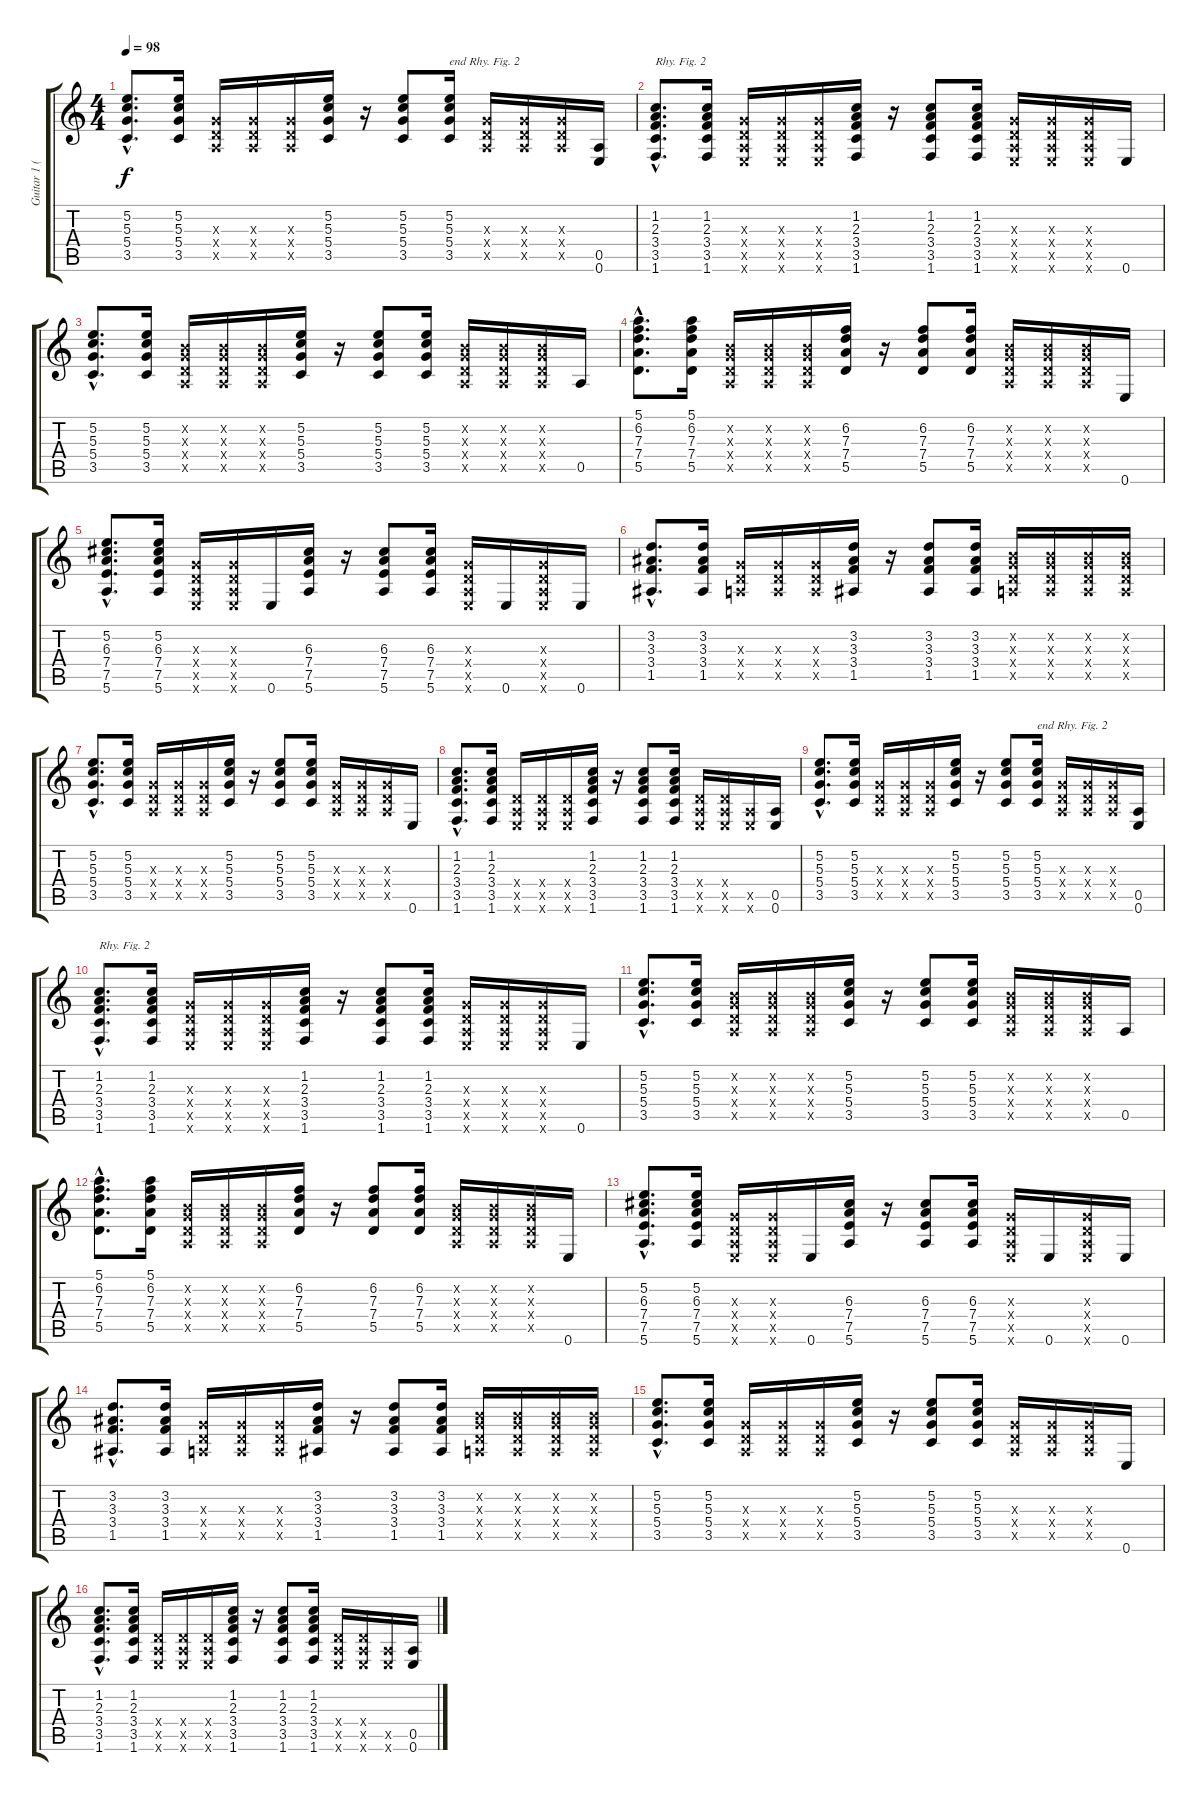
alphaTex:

\track ("Guitar 1 (acous.)" "Guitar 1 (") {instrument acousticguitarsteel}
\staff {score tabs}
\tuning (E4 B3 G3 D3 A2 E2) {hide}
\ts (4 4)
\tempo 98
\clef g2
\ks c
(5.2{hac} 5.3{hac} 5.4{hac} 3.5{hac}).8{d dy f} (5.2 5.3 5.4 3.5).16 (0.3{x} 0.4{x} 0.5{x}).16 (0.3{x} 0.4{x} 0.5{x}).16 (0.3{x} 0.4{x} 0.5{x}).16 (5.2 5.3 5.4 3.5).16 r.16 (5.2 5.3 5.4 3.5).8 (5.2 5.3 5.4 3.5).16{txt "end Rhy. Fig. 2"} (0.3{x} 0.4{x} 0.5{x}).16 (0.3{x} 0.4{x} 0.5{x}).16 (0.3{x} 0.4{x} 0.5{x}).16 (0.5 0.6).16 |
(1.2{hac} 2.3{hac} 3.4{hac} 3.5{hac} 1.6{hac}).8{d txt "Rhy. Fig. 2"} (1.2 2.3 3.4 3.5 1.6).16 (0.3{x} 0.4{x} 0.5{x} 0.6{x}).16 (0.3{x} 0.4{x} 0.5{x} 0.6{x}).16 (0.3{x} 0.4{x} 0.5{x} 0.6{x}).16 (1.2 2.3 3.4 3.5 1.6).16 r.16 (1.2 2.3 3.4 3.5 1.6).8 (1.2 2.3 3.4 3.5 1.6).16 (0.3{x} 0.4{x} 0.5{x} 0.6{x}).16 (0.3{x} 0.4{x} 0.5{x} 0.6{x}).16 (0.3{x} 0.4{x} 0.5{x} 0.6{x}).16 0.6.16 |
(5.2{hac} 5.3{hac} 5.4{hac} 3.5{hac}).8{d} (5.2 5.3 5.4 3.5).16 (0.2{x} 0.3{x} 0.4{x} 0.5{x}).16 (0.2{x} 0.3{x} 0.4{x} 0.5{x}).16 (0.2{x} 0.3{x} 0.4{x} 0.5{x}).16 (5.2 5.3 5.4 3.5).16 r.16 (5.2 5.3 5.4 3.5).8 (5.2 5.3 5.4 3.5).16 (0.2{x} 0.3{x} 0.4{x} 0.5{x}).16 (0.2{x} 0.3{x} 0.4{x} 0.5{x}).16 (0.2{x} 0.3{x} 0.4{x} 0.5{x}).16 0.5.16 |
(5.1{hac} 6.2{hac} 7.3{hac} 7.4{hac} 5.5{hac}).8{d} (5.1 6.2 7.3 7.4 5.5).16 (0.2{x} 0.3{x} 0.4{x} 0.5{x}).16 (0.2{x} 0.3{x} 0.4{x} 0.5{x}).16 (0.2{x} 0.3{x} 0.4{x} 0.5{x}).16 (6.2 7.3 7.4 5.5).16 r.16 (6.2 7.3 7.4 5.5).8 (6.2 7.3 7.4 5.5).16 (0.2{x} 0.3{x} 0.4{x} 0.5{x}).16 (0.2{x} 0.3{x} 0.4{x} 0.5{x}).16 (0.2{x} 0.3{x} 0.4{x} 0.5{x}).16 0.6.16 |
(5.2{hac} 6.3{hac} 7.4{hac} 7.5{hac} 5.6{hac}).8{d} (5.2 6.3 7.4 7.5 5.6).16 (0.3{x} 0.4{x} 0.5{x} 0.6{x}).16 (0.3{x} 0.4{x} 0.5{x} 0.6{x}).16 0.6.16 (6.3 7.4 7.5 5.6).16 r.16 (6.3 7.4 7.5 5.6).8 (6.3 7.4 7.5 5.6).16 (0.3{x} 0.4{x} 0.5{x} 0.6{x}).16 0.6.16 (0.3{x} 0.4{x} 0.5{x} 0.6{x}).16 0.6.16 |
(3.2{hac} 3.3{hac} 3.4{hac} 1.5{hac}).8{d} (3.2 3.3 3.4 1.5).16 (0.3{x} 0.4{x} 0.5{x}).16 (0.3{x} 0.4{x} 0.5{x}).16 (0.3{x} 0.4{x} 0.5{x}).16 (3.2 3.3 3.4 1.5).16 r.16 (3.2 3.3 3.4 1.5).8 (3.2 3.3 3.4 1.5).16 (0.2{x} 0.3{x} 0.4{x} 0.5{x}).16 (0.2{x} 0.3{x} 0.4{x} 0.5{x}).16 (0.2{x} 0.3{x} 0.4{x} 0.5{x}).16 (0.2{x} 0.3{x} 0.4{x} 0.5{x}).16 |
(5.2{hac} 5.3{hac} 5.4{hac} 3.5{hac}).8{d} (5.2 5.3 5.4 3.5).16 (0.3{x} 0.4{x} 0.5{x}).16 (0.3{x} 0.4{x} 0.5{x}).16 (0.3{x} 0.4{x} 0.5{x}).16 (5.2 5.3 5.4 3.5).16 r.16 (5.2 5.3 5.4 3.5).8 (5.2 5.3 5.4 3.5).16 (0.3{x} 0.4{x} 0.5{x}).16 (0.3{x} 0.4{x} 0.5{x}).16 (0.3{x} 0.4{x} 0.5{x}).16 0.6.16 |
(1.2{hac} 2.3{hac} 3.4{hac} 3.5{hac} 1.6{hac}).8{d} (1.2 2.3 3.4 3.5 1.6).16 (0.4{x} 0.5{x} 0.6{x}).16 (0.4{x} 0.5{x} 0.6{x}).16 (0.4{x} 0.5{x} 0.6{x}).16 (1.2 2.3 3.4 3.5 1.6).16 r.16 (1.2 2.3 3.4 3.5 1.6).8 (1.2 2.3 3.4 3.5 1.6).16 (0.4{x} 0.5{x} 0.6{x}).16 (0.4{x} 0.5{x} 0.6{x}).16 (0.5{x} 0.6{x}).16 (0.5 0.6).16 |
(5.2{hac} 5.3{hac} 5.4{hac} 3.5{hac}).8{d} (5.2 5.3 5.4 3.5).16 (0.3{x} 0.4{x} 0.5{x}).16 (0.3{x} 0.4{x} 0.5{x}).16 (0.3{x} 0.4{x} 0.5{x}).16 (5.2 5.3 5.4 3.5).16 r.16 (5.2 5.3 5.4 3.5).8 (5.2 5.3 5.4 3.5).16{txt "end Rhy. Fig. 2"} (0.3{x} 0.4{x} 0.5{x}).16 (0.3{x} 0.4{x} 0.5{x}).16 (0.3{x} 0.4{x} 0.5{x}).16 (0.5 0.6).16 |
(1.2{hac} 2.3{hac} 3.4{hac} 3.5{hac} 1.6{hac}).8{d txt "Rhy. Fig. 2"} (1.2 2.3 3.4 3.5 1.6).16 (0.3{x} 0.4{x} 0.5{x} 0.6{x}).16 (0.3{x} 0.4{x} 0.5{x} 0.6{x}).16 (0.3{x} 0.4{x} 0.5{x} 0.6{x}).16 (1.2 2.3 3.4 3.5 1.6).16 r.16 (1.2 2.3 3.4 3.5 1.6).8 (1.2 2.3 3.4 3.5 1.6).16 (0.3{x} 0.4{x} 0.5{x} 0.6{x}).16 (0.3{x} 0.4{x} 0.5{x} 0.6{x}).16 (0.3{x} 0.4{x} 0.5{x} 0.6{x}).16 0.6.16 |
(5.2{hac} 5.3{hac} 5.4{hac} 3.5{hac}).8{d} (5.2 5.3 5.4 3.5).16 (0.2{x} 0.3{x} 0.4{x} 0.5{x}).16 (0.2{x} 0.3{x} 0.4{x} 0.5{x}).16 (0.2{x} 0.3{x} 0.4{x} 0.5{x}).16 (5.2 5.3 5.4 3.5).16 r.16 (5.2 5.3 5.4 3.5).8 (5.2 5.3 5.4 3.5).16 (0.2{x} 0.3{x} 0.4{x} 0.5{x}).16 (0.2{x} 0.3{x} 0.4{x} 0.5{x}).16 (0.2{x} 0.3{x} 0.4{x} 0.5{x}).16 0.5.16 |
(5.1{hac} 6.2{hac} 7.3{hac} 7.4{hac} 5.5{hac}).8{d} (5.1 6.2 7.3 7.4 5.5).16 (0.2{x} 0.3{x} 0.4{x} 0.5{x}).16 (0.2{x} 0.3{x} 0.4{x} 0.5{x}).16 (0.2{x} 0.3{x} 0.4{x} 0.5{x}).16 (6.2 7.3 7.4 5.5).16 r.16 (6.2 7.3 7.4 5.5).8 (6.2 7.3 7.4 5.5).16 (0.2{x} 0.3{x} 0.4{x} 0.5{x}).16 (0.2{x} 0.3{x} 0.4{x} 0.5{x}).16 (0.2{x} 0.3{x} 0.4{x} 0.5{x}).16 0.6.16 |
(5.2{hac} 6.3{hac} 7.4{hac} 7.5{hac} 5.6{hac}).8{d} (5.2 6.3 7.4 7.5 5.6).16 (0.3{x} 0.4{x} 0.5{x} 0.6{x}).16 (0.3{x} 0.4{x} 0.5{x} 0.6{x}).16 0.6.16 (6.3 7.4 7.5 5.6).16 r.16 (6.3 7.4 7.5 5.6).8 (6.3 7.4 7.5 5.6).16 (0.3{x} 0.4{x} 0.5{x} 0.6{x}).16 0.6.16 (0.3{x} 0.4{x} 0.5{x} 0.6{x}).16 0.6.16 |
(3.2{hac} 3.3{hac} 3.4{hac} 1.5{hac}).8{d} (3.2 3.3 3.4 1.5).16 (0.3{x} 0.4{x} 0.5{x}).16 (0.3{x} 0.4{x} 0.5{x}).16 (0.3{x} 0.4{x} 0.5{x}).16 (3.2 3.3 3.4 1.5).16 r.16 (3.2 3.3 3.4 1.5).8 (3.2 3.3 3.4 1.5).16 (0.2{x} 0.3{x} 0.4{x} 0.5{x}).16 (0.2{x} 0.3{x} 0.4{x} 0.5{x}).16 (0.2{x} 0.3{x} 0.4{x} 0.5{x}).16 (0.2{x} 0.3{x} 0.4{x} 0.5{x}).16 |
(5.2{hac} 5.3{hac} 5.4{hac} 3.5{hac}).8{d} (5.2 5.3 5.4 3.5).16 (0.3{x} 0.4{x} 0.5{x}).16 (0.3{x} 0.4{x} 0.5{x}).16 (0.3{x} 0.4{x} 0.5{x}).16 (5.2 5.3 5.4 3.5).16 r.16 (5.2 5.3 5.4 3.5).8 (5.2 5.3 5.4 3.5).16 (0.3{x} 0.4{x} 0.5{x}).16 (0.3{x} 0.4{x} 0.5{x}).16 (0.3{x} 0.4{x} 0.5{x}).16 0.6.16 |
(1.2{hac} 2.3{hac} 3.4{hac} 3.5{hac} 1.6{hac}).8{d} (1.2 2.3 3.4 3.5 1.6).16 (0.4{x} 0.5{x} 0.6{x}).16 (0.4{x} 0.5{x} 0.6{x}).16 (0.4{x} 0.5{x} 0.6{x}).16 (1.2 2.3 3.4 3.5 1.6).16 r.16 (1.2 2.3 3.4 3.5 1.6).8 (1.2 2.3 3.4 3.5 1.6).16 (0.4{x} 0.5{x} 0.6{x}).16 (0.4{x} 0.5{x} 0.6{x}).16 (0.5{x} 0.6{x}).16 (0.5 0.6).16
